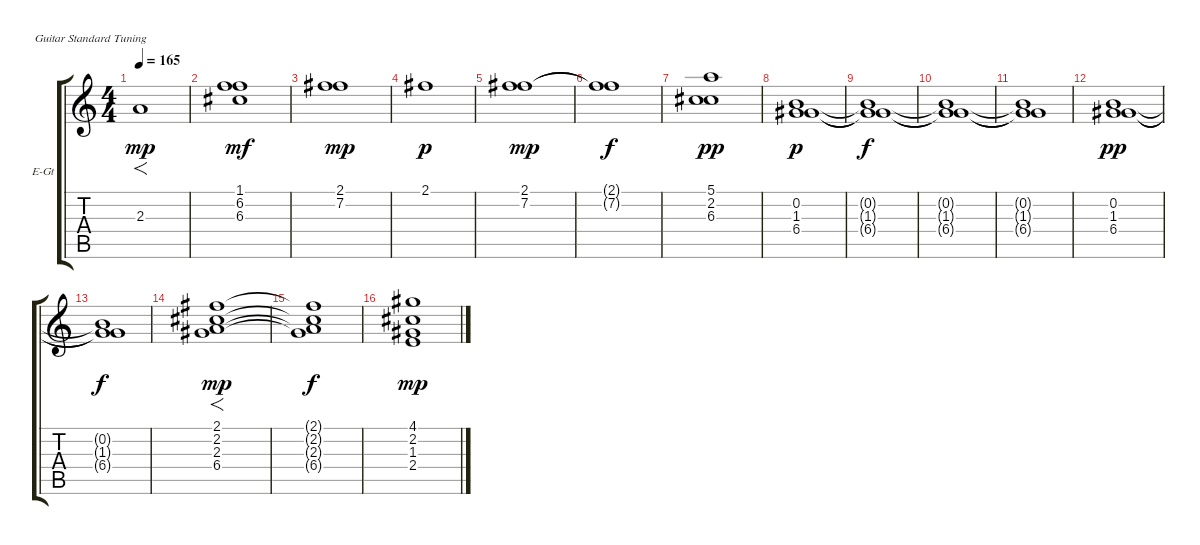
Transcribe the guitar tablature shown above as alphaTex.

\defaultSystemsLayout 4
\bracketExtendMode groupsimilarinstruments
\firstSystemTrackNameOrientation horizontal
\otherSystemsTrackNameOrientation horizontal
\track ("Electric Guitar" "E-Gt") {instrument electricguitarclean}
\staff {score tabs}
\tuning (E4 B3 G3 D3 A2 E2)
\ts (4 4)
\tempo 165
\clef g2
\ks c
2.3.1{f dy mp} |
(1.1 6.2 6.3).1{dy mf} |
(2.1 7.2).1{dy mp} |
2.1.1{dy p} |
(2.1 7.2).1{dy mp} |
(2.1{t} 7.2{t}).1{dy f} |
(5.1 2.2 6.3).1{dy pp} |
(0.2 1.3 6.4).1{dy p} |
(0.2{t} 1.3{t} 6.4{t}).1{dy f} |
(0.2{t} 1.3{t} 6.4{t}).1 |
(0.2{t} 1.3{t} 6.4{t}).1 |
(0.2 1.3 6.4).1{dy pp} |
(0.2{t} 1.3{t} 6.4{t}).1{dy f} |
(2.1 2.2 2.3 6.4).1{f dy mp} |
(2.1{t} 2.2{t} 2.3{t} 6.4{t}).1{dy f} |
(4.1 2.2 1.3 2.4).1{dy mp}
